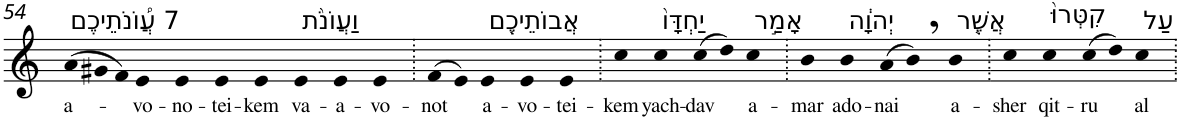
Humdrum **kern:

**kern	**text
*part1	*part1
*staff1	*staff1
*I"Piano	*
*I'Pno	*
!!LO:PB:g=z
*clefG2	*
*k[]	*
=54	=54
!LO:TX:a:t=7 עֲ֠וֺנֹתֵיכֶם	!
!	!LO:LY:b
(>12a	a-
12g#X	.
12f)	.
!	!LO:LY:b
4e	-vo-
!	!LO:LY:b
4e	-no-
!	!LO:LY:b
4e	-tei-
!	!LO:LY:b
4e	-kem
!LO:TX:a:t=וַעֲוֺנֹ֨ת	!
!	!LO:LY:b
4e	va-
!	!LO:LY:b
4e	-a-
!	!LO:LY:b
4e	-vo-
=55.	=55.
!	!LO:LY:b
(>8f	-not
8e)	.
!LO:TX:a:t=אֲבוֹתֵיכֶ֤ם	!
!	!LO:LY:b
4e	a-
!	!LO:LY:b
4e	-vo-
!	!LO:LY:b
4e	-tei-
=56.	=56.
!	!LO:LY:b
4cc	-kem
!LO:TX:a:t=יַחְדָּו֙	!
!	!LO:LY:b
4cc	yach-
!	!LO:LY:b
(8cc	-dav
8dd)	.
!LO:TX:a:t=אָמַ֣ר	!
!	!LO:LY:b
4cc	a-
=57.	=57.
!	!LO:LY:b
4b	-mar
!LO:TX:a:t=יְהוָ֔ה	!
!	!LO:LY:b
4b	ado-
!	!LO:LY:b
(8a	-nai
8b,)	.
!LO:TX:a:t=אֲשֶׁ֤ר	!
!	!LO:LY:b
4b	a-
=58.	=58.
!	!LO:LY:b
4cc	-sher
!LO:TX:a:t=קִטְּרוּ֙	!
!	!LO:LY:b
4cc	qit-
!	!LO:LY:b
(8cc	-ru
8dd)	.
!LO:TX:a:t=עַל	!
!	!LO:LY:b
4cc	al
=.	=.
*-	*-
